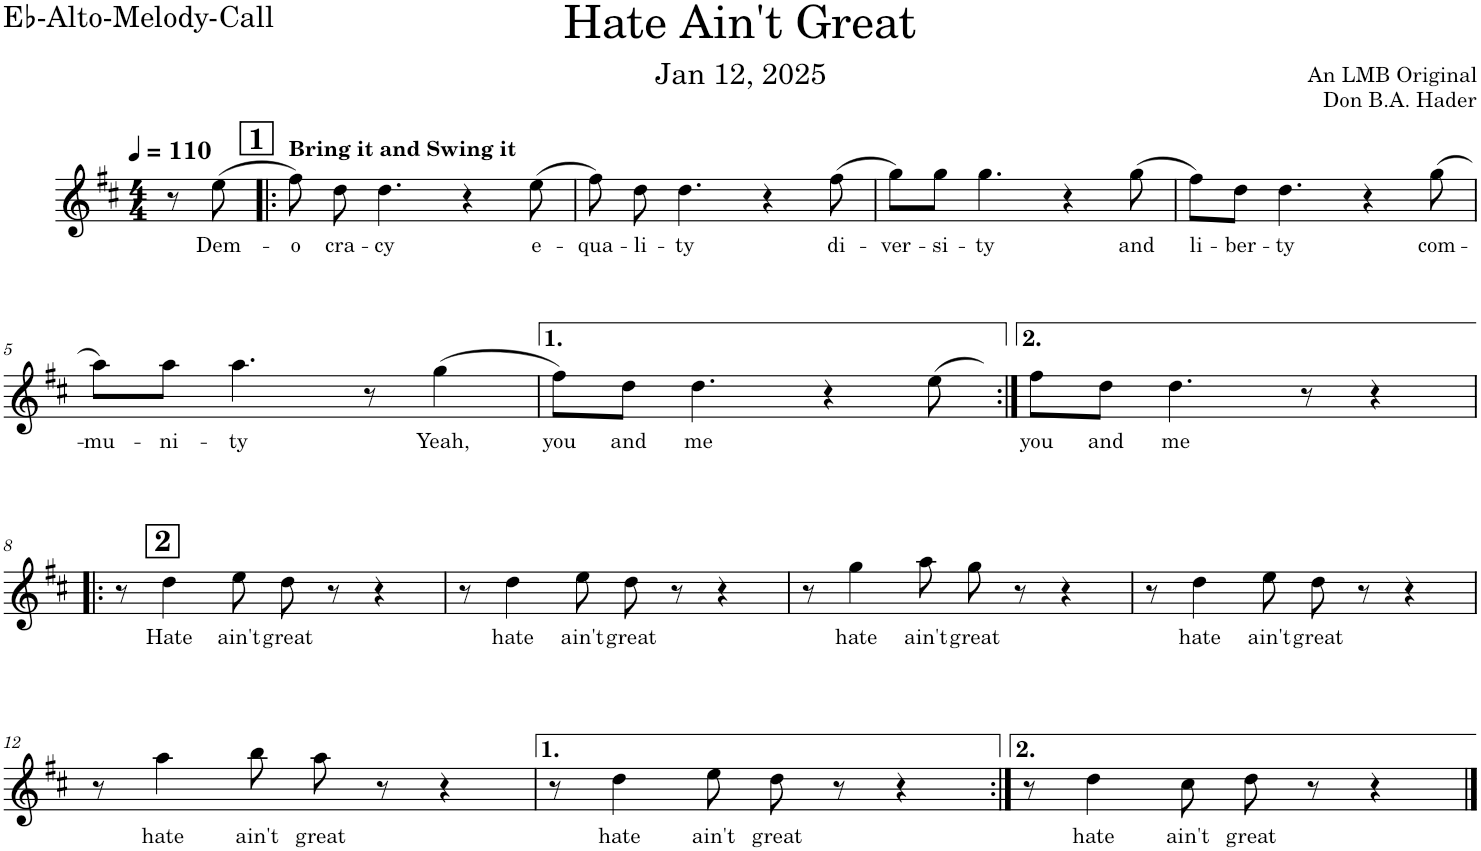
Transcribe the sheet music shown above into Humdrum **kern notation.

**kern	**text
*part1	*part1
*staff1	*staff1
*I"Eb Alto Melody	*
*I'Eb-Alto-1	*
*clefG2	*
*Trd5c9	*
*k[f#c#]	*
*M4/4	*
*MM110	*
=	=
8r	.
!	!LO:LY:b
(8ee\	Dem-
!!LO:REH:place=s1:a:B:cj:fs=14:t=1
=1!|:	=1!|:
!LO:TX:a:B:t=Bring it and Swing it	!
!	!LO:LY:b
8ff#\)	-o
!	!LO:LY:b
8dd\	-cra-
!	!LO:LY:b
4.dd\	-cy
4r	.
!	!LO:LY:b
(8ee\	e-
=2	=2
!	!LO:LY:b
8ff#\)	-qua-
!	!LO:LY:b
8dd\	-li-
!	!LO:LY:b
4.dd\	-ty
4r	.
!	!LO:LY:b
(8ff#\	di-
=3	=3
!	!LO:LY:b
8gg\L)	-ver-
!	!LO:LY:b
8gg\J	-si-
!	!LO:LY:b
4.gg\	-ty
4r	.
!	!LO:LY:b
(8gg\	and
=4	=4
!	!LO:LY:b
8ff#\L)	li-
!	!LO:LY:b
8dd\J	-ber-
!	!LO:LY:b
4.dd\	-ty
4r	.
!	!LO:LY:b
(8gg\	com-
!!LO:LB:g=z
=5	=5
!	!LO:LY:b
8aa\L)	-mu-
!	!LO:LY:b
8aa\J	-ni-
!	!LO:LY:b
4.aa\	-ty
8r	.
!	!LO:LY:b
(4gg\	Yeah,
=6	=6
!	!LO:LY:b
8ff#\L)	you
!	!LO:LY:b
8dd\J	and
!	!LO:LY:b
4.dd\	me
4r	.
(8ee\	.
=7:|!	=7:|!
!	!LO:LY:b
8ff#\L)	-you
!	!LO:LY:b
8dd\J	and
!	!LO:LY:b
4.dd\	me
8r	.
4r	.
!!LO:LB:g=z
!!LO:REH:place=s1:a:B:cj:fs=14:t=2:qo=0.5
=8!|:	=8!|:
8r	.
!	!LO:LY:b
4dd\	Hate
!	!LO:LY:b
8ee\	ain't
!	!LO:LY:b
8dd\	great
8r	.
4r	.
=9	=9
8r	.
!	!LO:LY:b
4dd\	hate
!	!LO:LY:b
8ee\	ain't
!	!LO:LY:b
8dd\	great
8r	.
4r	.
=10	=10
8r	.
!	!LO:LY:b
4gg\	hate
!	!LO:LY:b
8aa\	ain't
!	!LO:LY:b
8gg\	great
8r	.
4r	.
=11	=11
8r	.
!	!LO:LY:b
4dd\	hate
!	!LO:LY:b
8ee\	ain't
!	!LO:LY:b
8dd\	great
8r	.
4r	.
!!LO:LB:g=z
=12	=12
8r	.
!	!LO:LY:b
4aa\	hate
!	!LO:LY:b
8bb\	ain't
!	!LO:LY:b
8aa\	great
8r	.
4r	.
=13	=13
8r	.
!	!LO:LY:b
4dd\	hate
!	!LO:LY:b
8ee\	ain't
!	!LO:LY:b
8dd\	great
8r	.
4r	.
=14:|!	=14:|!
8r	.
!	!LO:LY:b
4dd\	hate
!	!LO:LY:b
8cc#\	ain't
!	!LO:LY:b
8dd\	great
8r	.
4r	.
==	==
*-	*-
